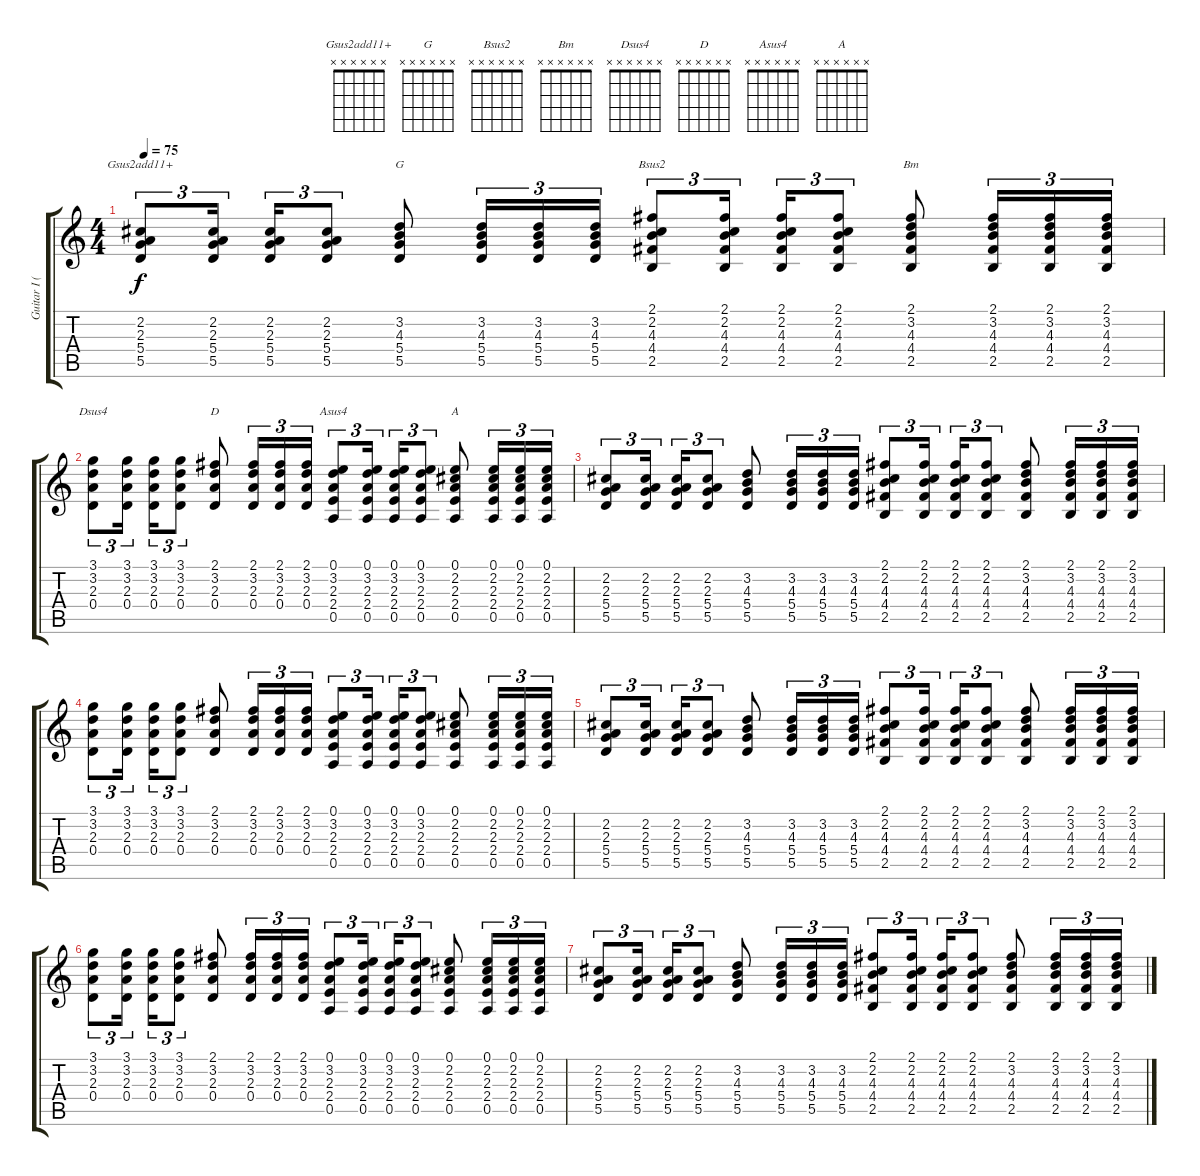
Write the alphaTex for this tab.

\track ("Guitar I (Clean)" "Guitar I (") {instrument electricguitarclean}
\staff {score tabs}
\tuning (E4 B3 G3 D3 A2 E2) {hide}
\chord ("Gsus2add11+" x x x x x x)
\chord ("G" x x x x x x)
\chord ("Bsus2" x x x x x x)
\chord ("Bm" x x x x x x)
\chord ("Dsus4" x x x x x x)
\chord ("D" x x x x x x)
\chord ("Asus4" x x x x x x)
\chord ("A" x x x x x x)
\ts (4 4)
\tempo 75
\clef g2
\ks c
(2.2 2.3 5.4 5.5).8{tu (3 2) ch "Gsus2add11+" dy f} (2.2 2.3 5.4 5.5).16{tu (3 2)} (2.2 2.3 5.4 5.5).16{tu (3 2)} (2.2 2.3 5.4 5.5).8{tu (3 2)} (3.2 4.3 5.4 5.5).8{ch "G"} (3.2 4.3 5.4 5.5).16{tu (3 2)} (3.2 4.3 5.4 5.5).16{tu (3 2)} (3.2 4.3 5.4 5.5).16{tu (3 2)} (2.1 2.2 4.3 4.4 2.5).8{tu (3 2) ch "Bsus2"} (2.1 2.2 4.3 4.4 2.5).16{tu (3 2)} (2.1 2.2 4.3 4.4 2.5).16{tu (3 2)} (2.1 2.2 4.3 4.4 2.5).8{tu (3 2)} (2.1 3.2 4.3 4.4 2.5).8{ch "Bm"} (2.1 3.2 4.3 4.4 2.5).16{tu (3 2)} (2.1 3.2 4.3 4.4 2.5).16{tu (3 2)} (2.1 3.2 4.3 4.4 2.5).16{tu (3 2)} |
(3.1 3.2 2.3 0.4).8{tu (3 2) ch "Dsus4"} (3.1 3.2 2.3 0.4).16{tu (3 2)} (3.1 3.2 2.3 0.4).16{tu (3 2)} (3.1 3.2 2.3 0.4).8{tu (3 2)} (2.1 3.2 2.3 0.4).8{ch "D"} (2.1 3.2 2.3 0.4).16{tu (3 2)} (2.1 3.2 2.3 0.4).16{tu (3 2)} (2.1 3.2 2.3 0.4).16{tu (3 2)} (0.1 3.2 2.3 2.4 0.5).8{tu (3 2) ch "Asus4"} (0.1 3.2 2.3 2.4 0.5).16{tu (3 2)} (0.1 3.2 2.3 2.4 0.5).16{tu (3 2)} (0.1 3.2 2.3 2.4 0.5).8{tu (3 2)} (0.1 2.2 2.3 2.4 0.5).8{ch "A"} (0.1 2.2 2.3 2.4 0.5).16{tu (3 2)} (0.1 2.2 2.3 2.4 0.5).16{tu (3 2)} (0.1 2.2 2.3 2.4 0.5).16{tu (3 2)} |
(2.2 2.3 5.4 5.5).8{tu (3 2)} (2.2 2.3 5.4 5.5).16{tu (3 2)} (2.2 2.3 5.4 5.5).16{tu (3 2)} (2.2 2.3 5.4 5.5).8{tu (3 2)} (3.2 4.3 5.4 5.5).8 (3.2 4.3 5.4 5.5).16{tu (3 2)} (3.2 4.3 5.4 5.5).16{tu (3 2)} (3.2 4.3 5.4 5.5).16{tu (3 2)} (2.1 2.2 4.3 4.4 2.5).8{tu (3 2)} (2.1 2.2 4.3 4.4 2.5).16{tu (3 2)} (2.1 2.2 4.3 4.4 2.5).16{tu (3 2)} (2.1 2.2 4.3 4.4 2.5).8{tu (3 2)} (2.1 3.2 4.3 4.4 2.5).8 (2.1 3.2 4.3 4.4 2.5).16{tu (3 2)} (2.1 3.2 4.3 4.4 2.5).16{tu (3 2)} (2.1 3.2 4.3 4.4 2.5).16{tu (3 2)} |
(3.1 3.2 2.3 0.4).8{tu (3 2) volume 0} (3.1 3.2 2.3 0.4).16{tu (3 2)} (3.1 3.2 2.3 0.4).16{tu (3 2)} (3.1 3.2 2.3 0.4).8{tu (3 2)} (2.1 3.2 2.3 0.4).8 (2.1 3.2 2.3 0.4).16{tu (3 2)} (2.1 3.2 2.3 0.4).16{tu (3 2)} (2.1 3.2 2.3 0.4).16{tu (3 2)} (0.1 3.2 2.3 2.4 0.5).8{tu (3 2)} (0.1 3.2 2.3 2.4 0.5).16{tu (3 2)} (0.1 3.2 2.3 2.4 0.5).16{tu (3 2)} (0.1 3.2 2.3 2.4 0.5).8{tu (3 2)} (0.1 2.2 2.3 2.4 0.5).8 (0.1 2.2 2.3 2.4 0.5).16{tu (3 2)} (0.1 2.2 2.3 2.4 0.5).16{tu (3 2)} (0.1 2.2 2.3 2.4 0.5).16{tu (3 2)} |
(2.2 2.3 5.4 5.5).8{tu (3 2)} (2.2 2.3 5.4 5.5).16{tu (3 2)} (2.2 2.3 5.4 5.5).16{tu (3 2)} (2.2 2.3 5.4 5.5).8{tu (3 2)} (3.2 4.3 5.4 5.5).8 (3.2 4.3 5.4 5.5).16{tu (3 2)} (3.2 4.3 5.4 5.5).16{tu (3 2)} (3.2 4.3 5.4 5.5).16{tu (3 2)} (2.1 2.2 4.3 4.4 2.5).8{tu (3 2)} (2.1 2.2 4.3 4.4 2.5).16{tu (3 2)} (2.1 2.2 4.3 4.4 2.5).16{tu (3 2)} (2.1 2.2 4.3 4.4 2.5).8{tu (3 2)} (2.1 3.2 4.3 4.4 2.5).8 (2.1 3.2 4.3 4.4 2.5).16{tu (3 2)} (2.1 3.2 4.3 4.4 2.5).16{tu (3 2)} (2.1 3.2 4.3 4.4 2.5).16{tu (3 2)} |
(3.1 3.2 2.3 0.4).8{tu (3 2)} (3.1 3.2 2.3 0.4).16{tu (3 2)} (3.1 3.2 2.3 0.4).16{tu (3 2)} (3.1 3.2 2.3 0.4).8{tu (3 2)} (2.1 3.2 2.3 0.4).8 (2.1 3.2 2.3 0.4).16{tu (3 2)} (2.1 3.2 2.3 0.4).16{tu (3 2)} (2.1 3.2 2.3 0.4).16{tu (3 2)} (0.1 3.2 2.3 2.4 0.5).8{tu (3 2)} (0.1 3.2 2.3 2.4 0.5).16{tu (3 2)} (0.1 3.2 2.3 2.4 0.5).16{tu (3 2)} (0.1 3.2 2.3 2.4 0.5).8{tu (3 2)} (0.1 2.2 2.3 2.4 0.5).8 (0.1 2.2 2.3 2.4 0.5).16{tu (3 2)} (0.1 2.2 2.3 2.4 0.5).16{tu (3 2)} (0.1 2.2 2.3 2.4 0.5).16{tu (3 2)} |
(2.2 2.3 5.4 5.5).8{tu (3 2)} (2.2 2.3 5.4 5.5).16{tu (3 2)} (2.2 2.3 5.4 5.5).16{tu (3 2)} (2.2 2.3 5.4 5.5).8{tu (3 2)} (3.2 4.3 5.4 5.5).8 (3.2 4.3 5.4 5.5).16{tu (3 2)} (3.2 4.3 5.4 5.5).16{tu (3 2)} (3.2 4.3 5.4 5.5).16{tu (3 2)} (2.1 2.2 4.3 4.4 2.5).8{tu (3 2)} (2.1 2.2 4.3 4.4 2.5).16{tu (3 2)} (2.1 2.2 4.3 4.4 2.5).16{tu (3 2)} (2.1 2.2 4.3 4.4 2.5).8{tu (3 2)} (2.1 3.2 4.3 4.4 2.5).8 (2.1 3.2 4.3 4.4 2.5).16{tu (3 2)} (2.1 3.2 4.3 4.4 2.5).16{tu (3 2)} (2.1 3.2 4.3 4.4 2.5).16{tu (3 2)}
